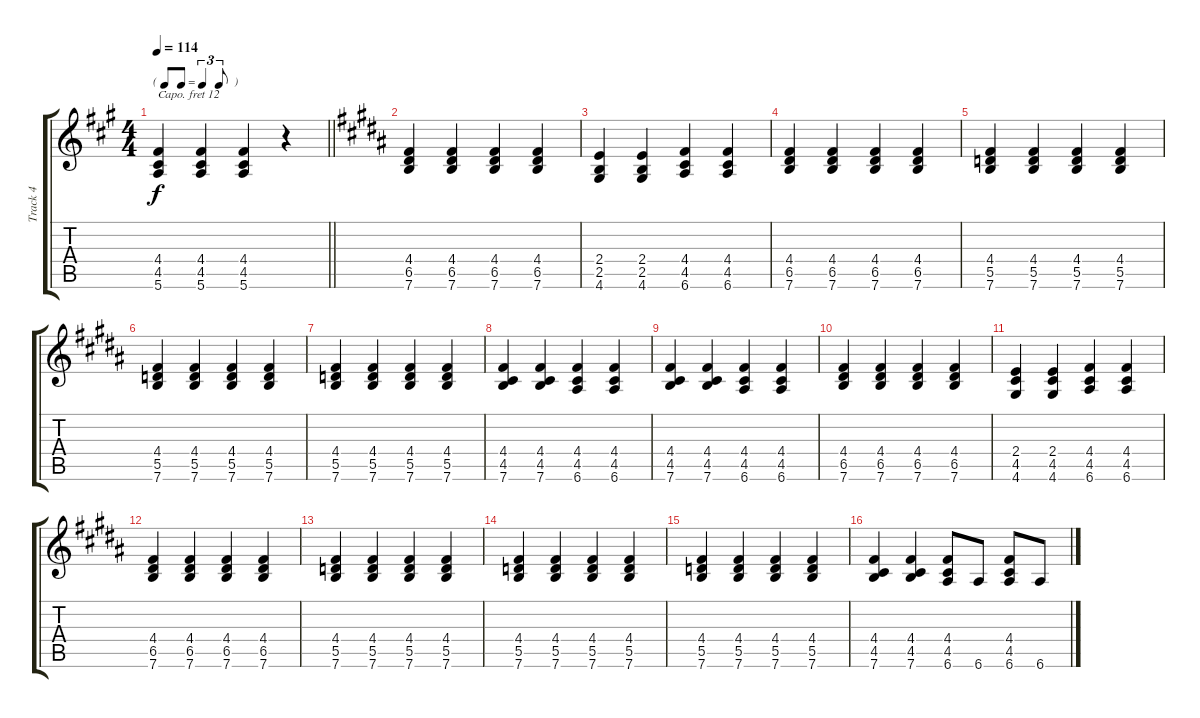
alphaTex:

\track ("Track 4" "Track 4") {instrument acousticgrandpiano}
\staff {score tabs}
\capo 12
\tuning (E4 B3 G3 D3 A2 E2) {hide}
\ts (4 4)
\tf triplet8th
\tempo 114
\clef g2
\barLineRight lightlight
\ks a
(4.4 4.5 5.6).4{dy f} (4.4 4.5 5.6).4 (4.4 4.5 5.6).4 r.4 |
\ks b
(4.4 6.5 7.6).4 (4.4 6.5 7.6).4 (4.4 6.5 7.6).4 (4.4 6.5 7.6).4 |
(2.4 2.5 4.6).4 (2.4 2.5 4.6).4 (4.4 4.5 6.6).4 (4.4 4.5 6.6).4 |
(4.4 6.5 7.6).4 (4.4 6.5 7.6).4 (4.4 6.5 7.6).4 (4.4 6.5 7.6).4 |
(4.4 5.5 7.6).4 (4.4 5.5 7.6).4 (4.4 5.5 7.6).4 (4.4 5.5 7.6).4 |
(4.4 5.5 7.6).4 (4.4 5.5 7.6).4 (4.4 5.5 7.6).4 (4.4 5.5 7.6).4 |
(4.4 5.5 7.6).4 (4.4 5.5 7.6).4 (4.4 5.5 7.6).4 (4.4 5.5 7.6).4 |
(4.4 4.5 7.6).4 (4.4 4.5 7.6).4 (4.4 4.5 6.6).4 (4.4 4.5 6.6).4 |
(4.4 4.5 7.6).4 (4.4 4.5 7.6).4 (4.4 4.5 6.6).4 (4.4 4.5 6.6).4 |
(4.4 6.5 7.6).4 (4.4 6.5 7.6).4 (4.4 6.5 7.6).4 (4.4 6.5 7.6).4 |
(2.4 4.5 4.6).4 (2.4 4.5 4.6).4 (4.4 4.5 6.6).4 (4.4 4.5 6.6).4 |
(4.4 6.5 7.6).4 (4.4 6.5 7.6).4 (4.4 6.5 7.6).4 (4.4 6.5 7.6).4 |
(4.4 5.5 7.6).4 (4.4 5.5 7.6).4 (4.4 5.5 7.6).4 (4.4 5.5 7.6).4 |
(4.4 5.5 7.6).4 (4.4 5.5 7.6).4 (4.4 5.5 7.6).4 (4.4 5.5 7.6).4 |
(4.4 5.5 7.6).4 (4.4 5.5 7.6).4 (4.4 5.5 7.6).4 (4.4 5.5 7.6).4 |
(4.4 4.5 7.6).4 (4.4 4.5 7.6).4 (4.4 4.5 6.6).8 6.6.8 (4.4 4.5 6.6).8 6.6.8
